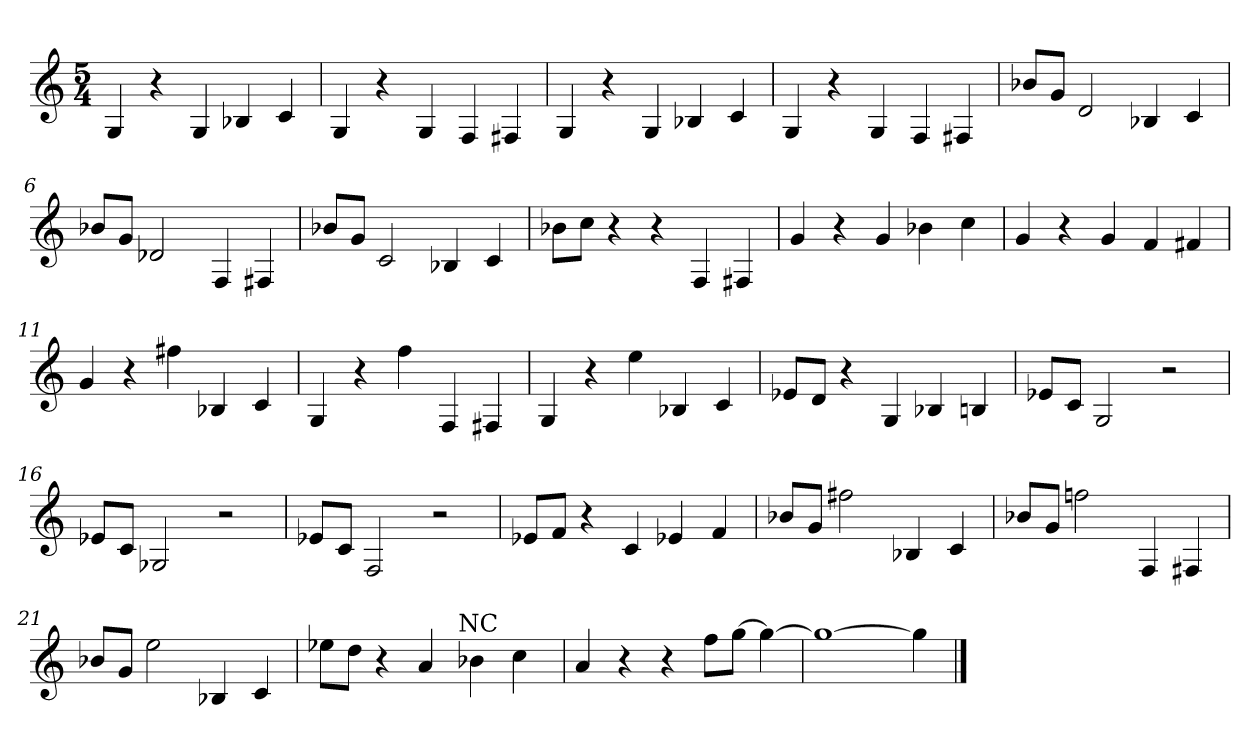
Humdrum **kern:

**kern
*part1
*staff1
*clefG2
*k[]
*C:
*M5/4
=1
4G/
4r
4G/
4B-X/
4c/
=2
4G/
4r
4G/
4F/
4F#X/
=3
4G/
4r
4G/
4B-X/
4c/
=4
4G/
4r
4G/
4F/
4F#X/
!!LO:LB:g=z
=5
8b-X/L
8g/J
2d/
4B-X/
4c/
=6
8b-X/L
8g/J
2d-X/
4F/
4F#X/
=7
8b-X/L
8g/J
2c/
4B-X/
4c/
=8
8b-X\L
8cc\J
4r
4r
4F/
4F#X/
!!LO:LB:g=z
=9
4g/
4r
4g/
4b-X\
4cc\
=10
4g/
4r
4g/
4f/
4f#X/
=11
4g/
4r
4ff#X\
4B-X/
4c/
=12
4G/
4r
4ff\
4F/
4F#X/
!!LO:LB:g=z
=13
4G/
4r
4ee\
4B-X/
4c/
=14
8e-X/L
8d/J
4r
4G/
4B-X/
4Bn/
=15
8e-X/L
8c/J
2G/
2r
=16
8e-X/L
8c/J
2G-X/
2r
!!LO:LB:g=z
=17
8e-X/L
8c/J
2F/
2r
=18
8e-X/L
8f/J
4r
4c/
4e-X/
4f/
=19
8b-X/L
8g/J
2ff#X\
4B-X/
4c/
=20
8b-X/L
8g/J
2ffn\
4F/
4F#X/
!!LO:LB:g=z
=21
8b-X/L
8g/J
2ee\
4B-X/
4c/
=22
*^
8ee-X\L	2ryy
8dd\J	.
4r	.
4a/	8..ryy
!	!LO:TX:a:t=NC
.	2ryy
4b-X\	.
4cc\	.
.	32ryy
*v	*v
=23
4a/
4r
4r
8ff\L
[8gg\J
4gg\_
=24
1gg_
4gg\]
==
*-
